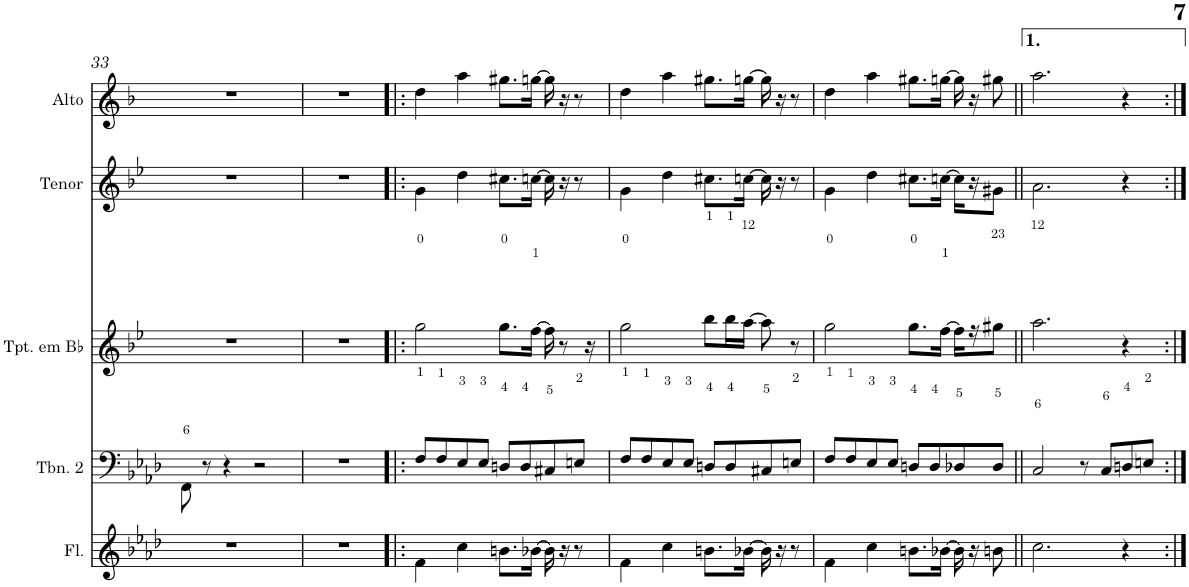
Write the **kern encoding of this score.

**kern	**kern	**kern	**kern	**kern
*part5	*part4	*part3	*part2	*part1
*staff5	*staff4	*staff3	*staff2	*staff1
*I"Flauta Transversal	*I"Trombone 2	*I"Trompete em Bb	*I"Tenor	*I"Alto
*I'Fl.	*I'Tbn. 2	*I'Tpt. em Bb	*I'Tenor	*I'Alto
!!LO:PB:g=z
*clefG2	*clefF4	*clefG2	*clefG2	*clefG2
*	*	*Trd1c2	*Trd8c14	*Trd5c9
*k[b-e-a-d-]	*k[b-e-a-d-]	*k[b-e-]	*k[b-e-]	*k[b-]
*f:	*f:	*g:	*g:	*d:
*M4/4	*M4/4	*M4/4	*M4/4	*M4/4
=33	=33	=33	=33	=33
1r	8FF\	1r	1r	1r
.	8r	.	.	.
.	4r	.	.	.
.	2r	.	.	.
=34	=34	=34	=34	=34
1r	1r	1r	1r	1r
=35!|:	=35!|:	=35!|:	=35!|:	=35!|:
4f\	8F/L	2gg\	4g\	4dd\
.	8F/	.	.	.
4cc\	8E-/	.	4dd\	4aa\
.	8E-/J	.	.	.
8.bn\L	8Dn/L	8.gg\L	8.cc#X\L	8.gg#X\L
.	8D/	.	.	.
[16b-X\Jk	.	[16ff\Jk	[16ccn\Jk	[16ggn\Jk
16b-\]	8C#X/	16ff\]	16cc\]	16gg\]
16r	.	8r	16r	16r
8r	8En/J	.	8r	8r
.	.	16r	.	.
=36	=36	=36	=36	=36
4f\	8F/L	2gg\	4g\	4dd\
.	8F/	.	.	.
4cc\	8E-/	.	4dd\	4aa\
.	8E-/J	.	.	.
8.bn\L	8Dn/L	8bb-\L	8.cc#X\L	8.gg#X\L
.	8D/	16bb-\L	.	.
[16b-X\Jk	.	[16aa\JJ	[16ccn\Jk	[16ggn\Jk
16b-\]	8C#X/	8aa\]	16cc\]	16gg\]
16r	.	.	16r	16r
8r	8En/J	8r	8r	8r
=37	=37	=37	=37	=37
4f\	8F/L	2gg\	4g\	4dd\
.	8F/	.	.	.
4cc\	8E-/	.	4dd\	4aa\
.	8E-/J	.	.	.
8.bn\L	8Dn/L	8.gg\L	8.cc#X\L	8.gg#X\L
.	8D/	.	.	.
[16b-X\Jk	.	[16ff\Jk	[16ccn\Jk	[16ggn\Jk
16b-\]	8D-X/	16ff\LL]	16cc\LL]	16gg\]
16r	.	16r	16r	16r
8bn\	8D-/J	8gg#X\J	8g#X\J	8gg#X\
=38||	=38||	=38||	=38||	=38||
2.cc\	2C/	2.aa\	2.a\	2.aa\
.	8r	.	.	.
.	8C/L	.	.	.
4r	8Dn/	4r	4r	4r
.	8En/J	.	.	.
=:|!	=:|!	=:|!	=:|!	=:|!
*-	*-	*-	*-	*-
